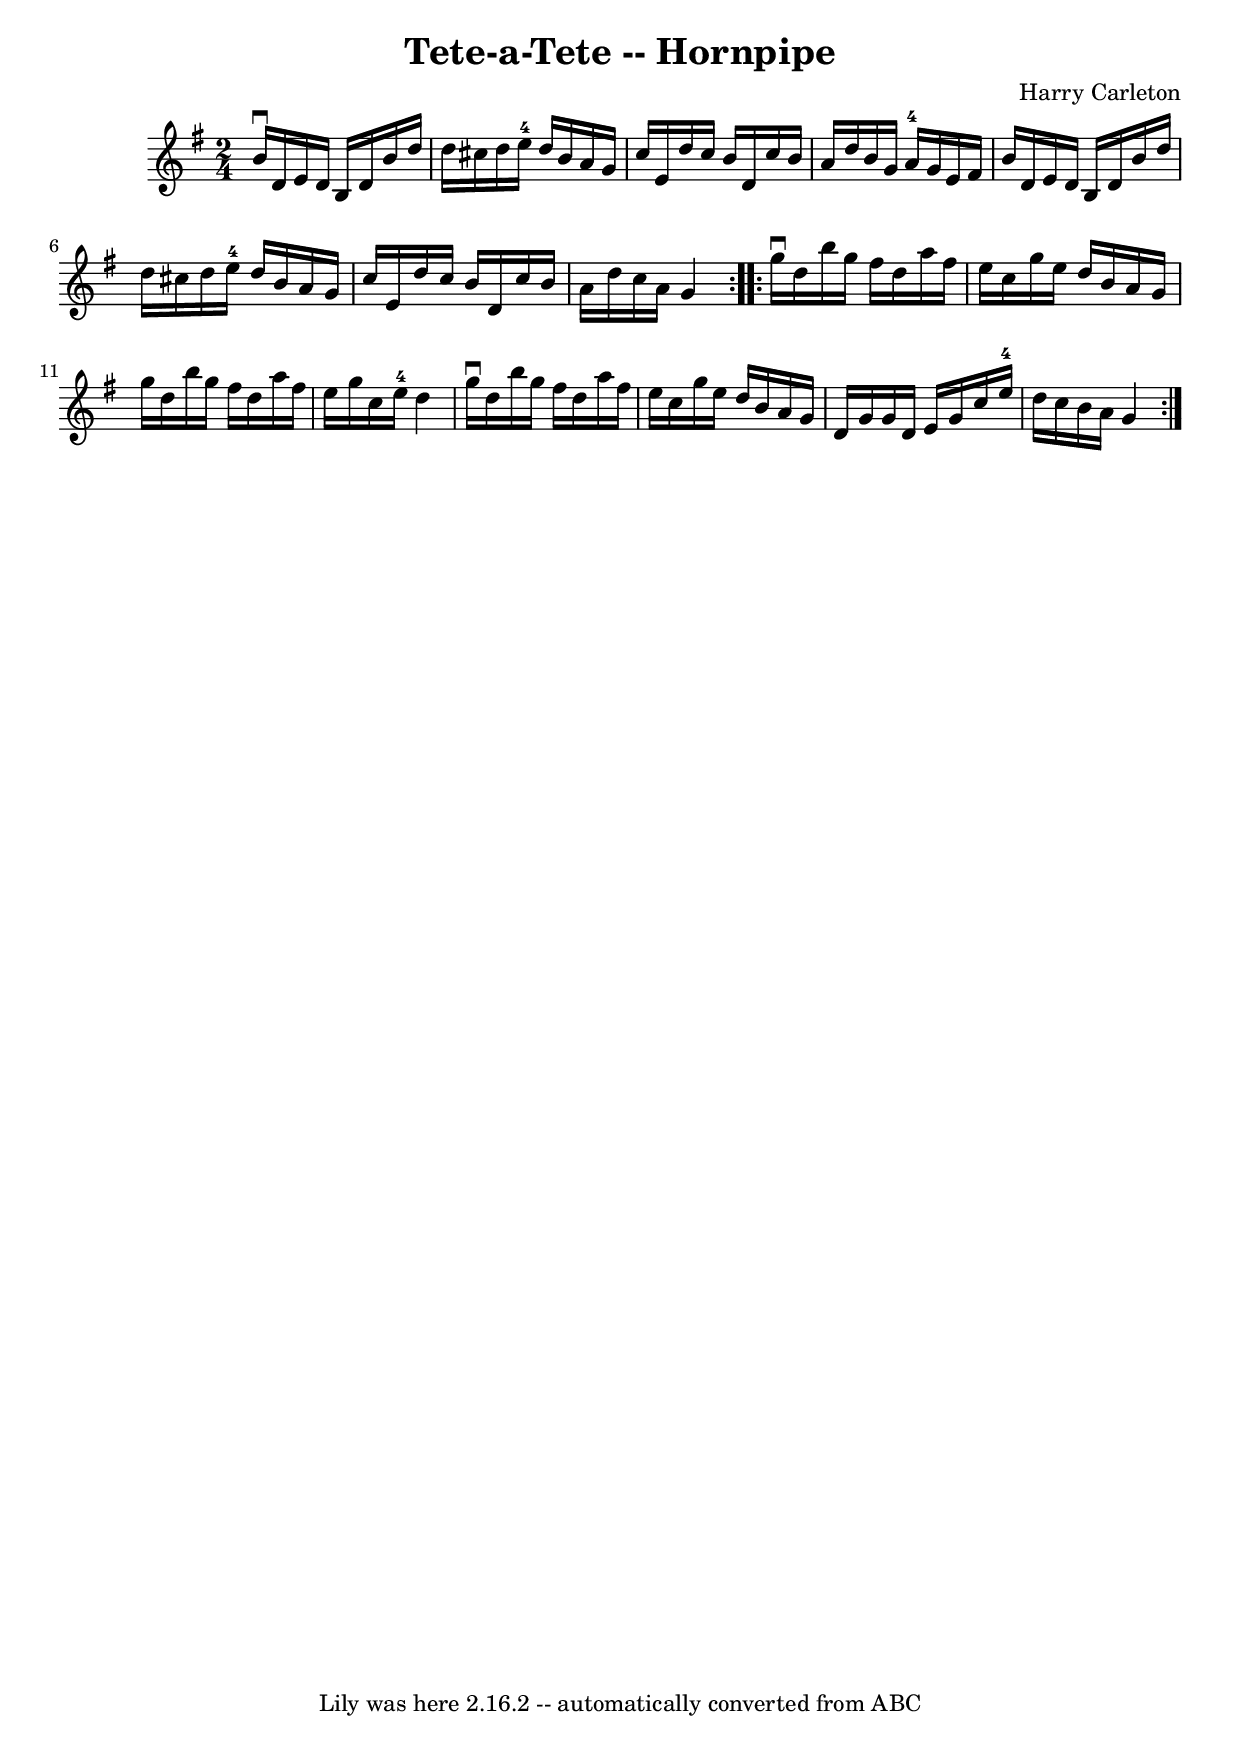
\version "2.7.40"
\include "Mammoth.ily"
\header {
	%% book = "Cole's 1000 Fiddle Tunes"
	composer = "Harry Carleton"
	crossRefNumber = "1"
	footnotes = ""
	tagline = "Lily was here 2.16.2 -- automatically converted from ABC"
	title = "Tete-a-Tete -- Hornpipe"
}
voicedefault =  {
\set Score.defaultBarType = "empty"

\repeat volta 2 {
\time 2/4 \key g \major b'16^\downbow d'16 e'16 d'16 b16 d'16  
 b'16 d''16  |
 d''16 cis''16 d''16 e''16-4 d''16    
b'16 a'16 g'16  |
 c''16 e'16 d''16 c''16 b'16    
d'16 c''16 b'16  |
 a'16 d''16 b'16 g'16 a'16-4  
 g'16 e'16 fis'16  |
 b'16 d'16 e'16 d'16 b16    
d'16 b'16 d''16  |
 d''16 cis''16 d''16 e''16-4   
d''16 b'16 a'16 g'16  |
 c''16 e'16 d''16 c''16    
b'16 d'16 c''16 b'16  |
 a'16 d''16 c''16 a'16 g'4 
 }     \repeat volta 2 { g''16^\downbow d''16 b''16 g''16 fis''16 
 d''16 a''16 fis''16  |
 e''16 c''16 g''16 e''16    
d''16 b'16 a'16 g'16  |
 g''16 d''16 b''16 g''16    
fis''16 d''16 a''16 fis''16  |
 e''16 g''16 c''16    
e''16-4 d''4  |
 g''16^\downbow d''16 b''16 g''16    
fis''16 d''16 a''16 fis''16  |
 e''16 c''16 g''16    
e''16 d''16 b'16 a'16 g'16  |
 d'16 g'16 g'16 d'16 
 e'16 g'16 c''16 e''16-4 |
 d''16 c''16 b'16    
a'16 g'4  }   
}

\score{
    <<

	\context Staff="default"
	{
	    \voicedefault 
	}

    >>
	\layout {
	}
	\midi {}
}
